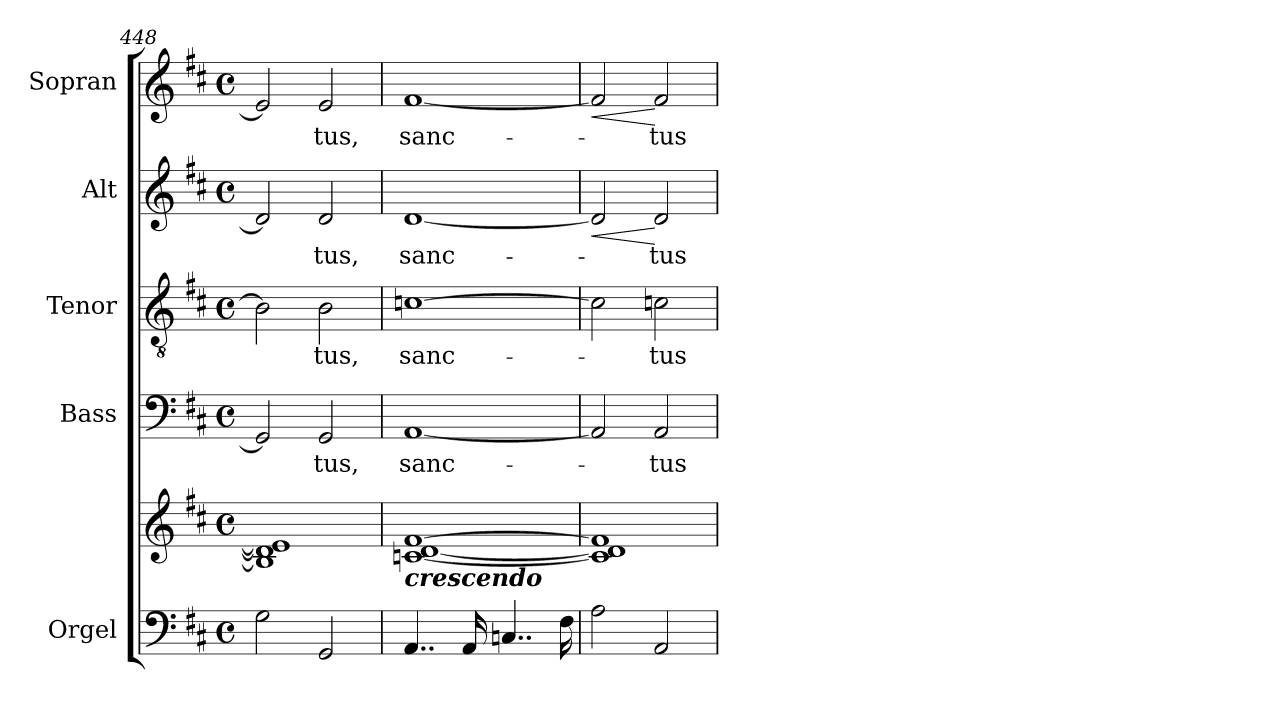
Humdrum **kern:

**kern	**kern	**kern	**text	**kern	**text	**kern	**text	**dynam	**kern	**text	**dynam
*part5	*part5	*part4	*part4	*part3	*part3	*part2	*part2	*part2	*part1	*part1	*part1
*staff6	*staff5	*staff4	*staff4	*staff3	*staff3	*staff2	*staff2	*staff2	*staff1	*staff1	*staff1
*I"Orgel	*	*I"Bass	*	*I"Tenor	*	*I"Alt	*	*	*I"Sopran	*	*
*I'Org.	*	*I'B	*	*I'T	*	*I'A	*	*	*I'S	*	*
*clefF4	*clefG2	*clefF4	*	*clefGv2	*	*clefG2	*	*	*clefG2	*	*
*k[f#c#]	*k[f#c#]	*k[f#c#]	*	*k[f#c#]	*	*k[f#c#]	*	*	*k[f#c#]	*	*
*D:	*D:	*D:	*	*D:	*	*D:	*	*	*D:	*	*
*M4/4	*M4/4	*M4/4	*	*M4/4	*	*M4/4	*	*	*M4/4	*	*
*met(c)	*met(c)	*met(c)	*	*met(c)	*	*met(c)	*	*	*met(c)	*	*
=448	=448	=448	=448	=448	=448	=448	=448	=448	=448	=448	=448
2G\	1B] 1d] 1e]	2GG/]	.	2B\]	.	2d/]	.	.	2e/]	.	.
!	!	!	!LO:LY:b	!	!LO:LY:b	!	!LO:LY:b	!	!	!LO:LY:b	!
2GG/	.	2GG/	-tus,	2B\	-tus,	2d/	-tus,	.	2e/	-tus,	.
=449	=449	=449	=449	=449	=449	=449	=449	=449	=449	=449	=449
!	!LO:TX:b:Bi:t=crescendo	!	!	!	!	!	!	!	!	!	!
!	!	!	!LO:LY:b	!	!LO:LY:b	!	!LO:LY:b	!	!	!LO:LY:b	!
4..AA/	[1cn [1d [1f#	[1AA	sanc-	[1cn	sanc-	[1d	sanc-	.	[1f#	sanc-	.
16AA/	.	.	.	.	.	.	.	.	.	.	.
4..Cn/	.	.	.	.	.	.	.	.	.	.	.
16F#\	.	.	.	.	.	.	.	.	.	.	.
=450	=450	=450	=450	=450	=450	=450	=450	=450	=450	=450	=450
!	!	!	!	!	!	!	!	!LO:HP:b	!	!	!LO:HP:b
2A\	1c] 1d] 1f#]	2AA/]	.	2c\]	.	2d/]	.	<	2f#/]	.	<
!	!	!	!LO:LY:b	!	!LO:LY:b	!	!LO:LY:b	!	!	!LO:LY:b	!
2AA/	.	2AA/	-tus	2cn\	-tus	2d/	-tus	[	2f#/	-tus	[
=	=	=	=	=	=	=	=	=	=	=	=
*-	*-	*-	*-	*-	*-	*-	*-	*-	*-	*-	*-
